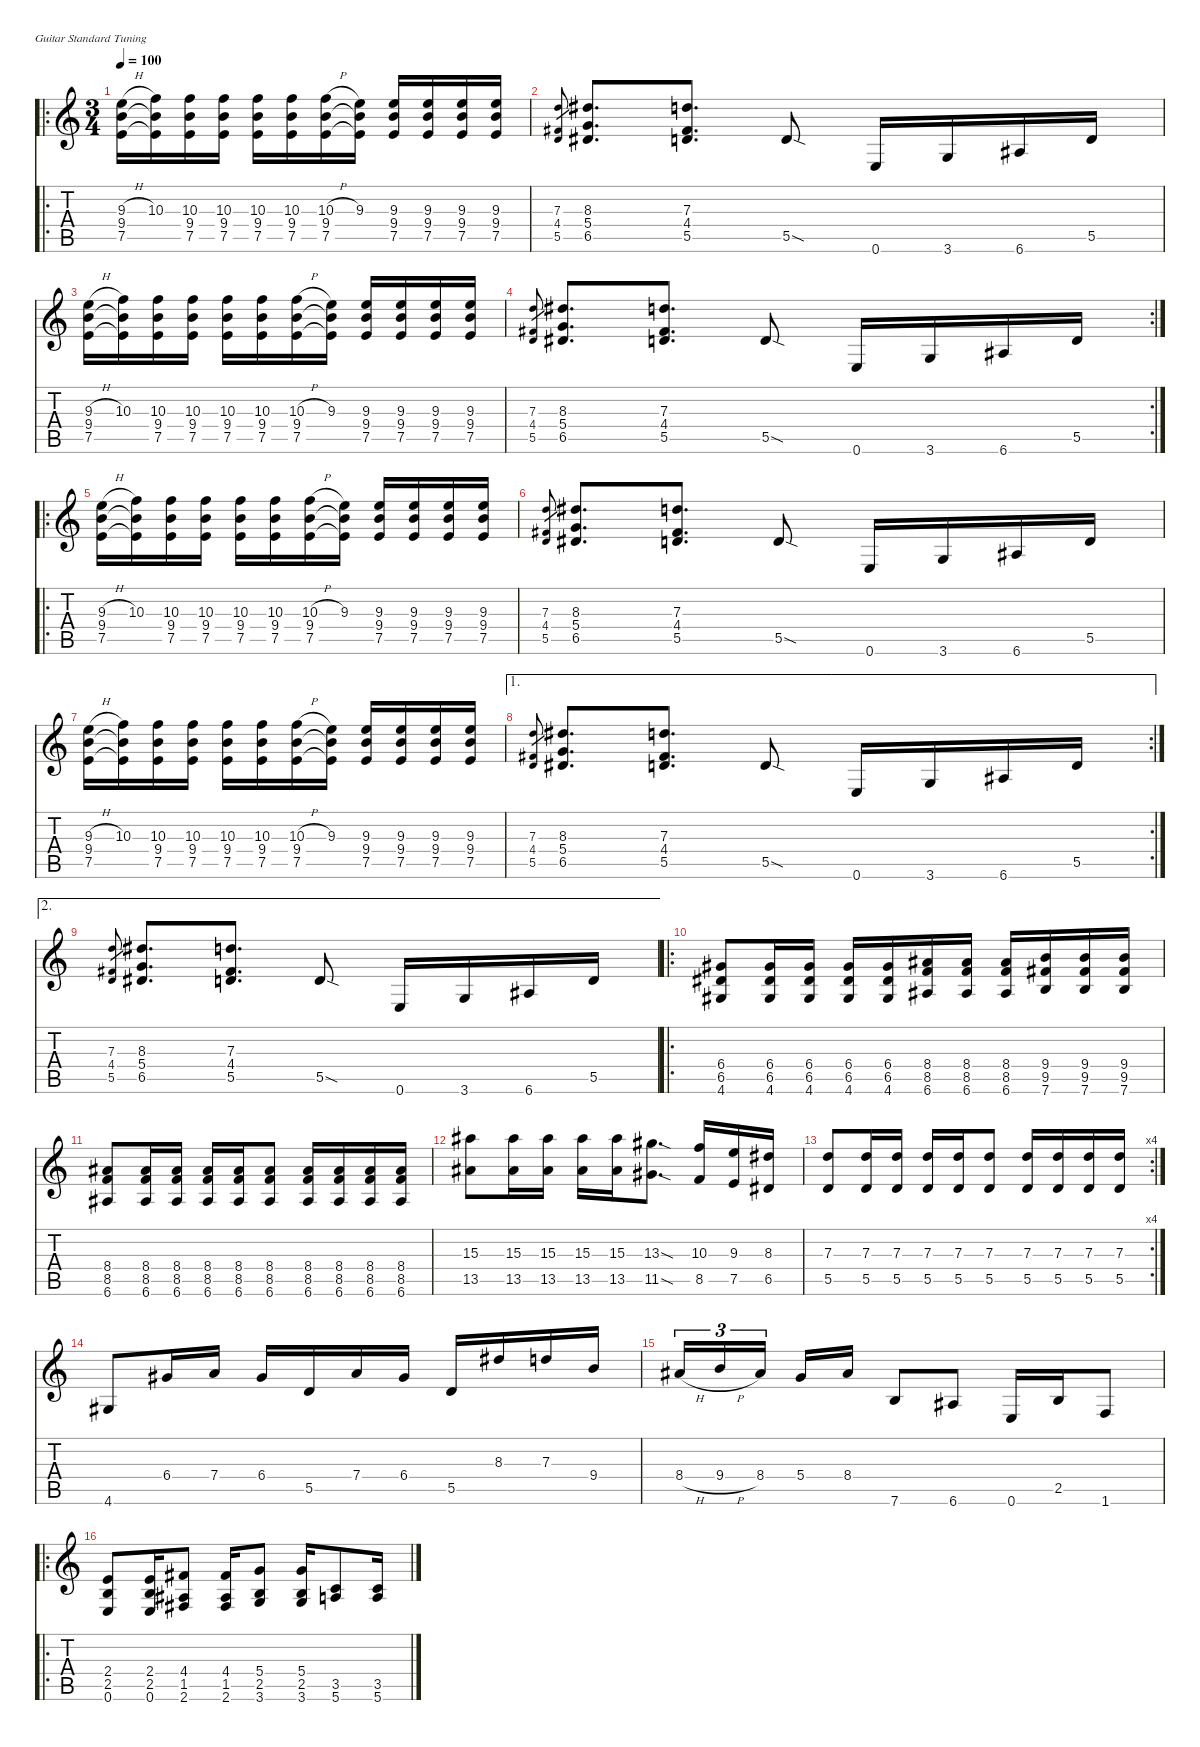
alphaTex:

\defaultSystemsLayout 4
\hideDynamics
\bracketExtendMode nobrackets
\singleTrackTrackNamePolicy hidden
\multiTrackTrackNamePolicy hidden
\firstSystemTrackNameMode fullname
\firstSystemTrackNameOrientation horizontal
\otherSystemsTrackNameOrientation horizontal
\track ("Guitar" "dist.guit.") {instrument distortionguitar}
\staff {score tabs}
\tuning (E4 B3 G3 D3 A2 E2)
\ro
\ts (3 4)
\beaming (8 2 2 2)
\tempo 100
\clef g2
\ks c
(9.3{h} 9.4 7.5).16{dy f instrument distortionguitar beam Down} (10.3 9.4{t} 7.5{t}).16{beam Down} (10.3 9.4 7.5).16{beam Down} (10.3 9.4 7.5).16{beam Down} (10.3 9.4 7.5).16{beam Down} (10.3 9.4 7.5).16{beam Down} (10.3{h} 9.4 7.5).16{beam Down} (9.3 9.4{t} 7.5{t}).16{beam Down} (9.3 9.4 7.5).16{beam Up} (9.3 9.4 7.5).16{beam Up} (9.3 9.4 7.5).16{beam Up} (9.3 9.4 7.5).16{beam Up} |
(7.3 4.4{acc #} 5.5).8{gr dy mf beam Up} (8.3{acc #} 5.4 6.5{acc #}).8{d dy f beam Up} (7.3 4.4{acc #} 5.5).8{d beam Up} 5.5{sod}.8{beam Up} 0.6.16{beam Up} 3.6.16{beam Up} 6.6{acc #}.16{beam Up} 5.5.16{beam Up} |
(9.3{h} 9.4 7.5).16{beam Down} (10.3 9.4{t} 7.5{t}).16{beam Down} (10.3 9.4 7.5).16{beam Down} (10.3 9.4 7.5).16{beam Down} (10.3 9.4 7.5).16{beam Down} (10.3 9.4 7.5).16{beam Down} (10.3{h} 9.4 7.5).16{beam Down} (9.3 9.4{t} 7.5{t}).16{beam Down} (9.3 9.4 7.5).16{beam Up} (9.3 9.4 7.5).16{beam Up} (9.3 9.4 7.5).16{beam Up} (9.3 9.4 7.5).16{beam Up} |
\rc 2
(7.3 4.4{acc #} 5.5).8{gr dy mf beam Up} (8.3{acc #} 5.4 6.5{acc #}).8{d dy f beam Up} (7.3 4.4{acc #} 5.5).8{d beam Up} 5.5{sod}.8{beam Up} 0.6.16{beam Up} 3.6.16{beam Up} 6.6{acc #}.16{beam Up} 5.5.16{beam Up} |
\ro
(9.3{h} 9.4 7.5).16{beam Down} (10.3 9.4{t} 7.5{t}).16{beam Down} (10.3 9.4 7.5).16{beam Down} (10.3 9.4 7.5).16{beam Down} (10.3 9.4 7.5).16{beam Down} (10.3 9.4 7.5).16{beam Down} (10.3{h} 9.4 7.5).16{beam Down} (9.3 9.4{t} 7.5{t}).16{beam Down} (9.3 9.4 7.5).16{beam Up} (9.3 9.4 7.5).16{beam Up} (9.3 9.4 7.5).16{beam Up} (9.3 9.4 7.5).16{beam Up} |
(7.3 4.4{acc #} 5.5).8{gr dy mf beam Up} (8.3{acc #} 5.4 6.5{acc #}).8{d dy f beam Up} (7.3 4.4{acc #} 5.5).8{d beam Up} 5.5{sod}.8{beam Up} 0.6.16{beam Up} 3.6.16{beam Up} 6.6{acc #}.16{beam Up} 5.5.16{beam Up} |
(9.3{h} 9.4 7.5).16{beam Down} (10.3 9.4{t} 7.5{t}).16{beam Down} (10.3 9.4 7.5).16{beam Down} (10.3 9.4 7.5).16{beam Down} (10.3 9.4 7.5).16{beam Down} (10.3 9.4 7.5).16{beam Down} (10.3{h} 9.4 7.5).16{beam Down} (9.3 9.4{t} 7.5{t}).16{beam Down} (9.3 9.4 7.5).16{beam Up} (9.3 9.4 7.5).16{beam Up} (9.3 9.4 7.5).16{beam Up} (9.3 9.4 7.5).16{beam Up} |
\ae 1
\rc 2
(7.3 4.4{acc #} 5.5).8{gr dy mf beam Up} (8.3{acc #} 5.4 6.5{acc #}).8{d dy f beam Up} (7.3 4.4{acc #} 5.5).8{d beam Up} 5.5{sod}.8{beam Up} 0.6.16{beam Up} 3.6.16{beam Up} 6.6{acc #}.16{beam Up} 5.5.16{beam Up} |
\ae 2
(7.3 4.4{acc #} 5.5).8{gr dy mf beam Up} (8.3{acc #} 5.4 6.5{acc #}).8{d dy f beam Up} (7.3 4.4{acc #} 5.5).8{d beam Up} 5.5{sod}.8{beam Up} 0.6.16{beam Up} 3.6.16{beam Up} 6.6{acc #}.16{beam Up} 5.5.16{beam Up} |
\ro
(6.4{acc #} 6.5{acc #} 4.6{acc #}).8{dy mf beam Up} (6.4{acc #} 6.5{acc #} 4.6{acc #}).16{beam Up} (6.4{acc #} 6.5{acc #} 4.6{acc #}).16{beam Up} (6.4{acc #} 6.5{acc #} 4.6{acc #}).16{beam Up} (6.4{acc #} 6.5{acc #} 4.6{acc #}).16{beam Up} (8.4{acc #} 8.5 6.6{acc #}).16{beam Up} (8.4{acc #} 8.5 6.6{acc #}).16{beam Up} (8.4{acc #} 8.5 6.6{acc #}).16{beam Up} (9.4 9.5{acc #} 7.6).16{beam Up} (9.4 9.5{acc #} 7.6).16{beam Up} (9.4 9.5{acc #} 7.6).16{beam Up} |
(8.4{acc #} 8.5 6.6{acc #}).8{beam Up} (8.4{acc #} 8.5 6.6{acc #}).16{beam Up} (8.4{acc #} 8.5 6.6{acc #}).16{beam Up} (8.4{acc #} 8.5 6.6{acc #}).16{beam Up} (8.4{acc #} 8.5 6.6{acc #}).16{beam Up} (8.4{acc #} 8.5 6.6{acc #}).8{beam Up} (8.4{acc #} 8.5 6.6{acc #}).16{beam Up} (8.4{acc #} 8.5 6.6{acc #}).16{beam Up} (8.4{acc #} 8.5 6.6{acc #}).16{beam Up} (8.4{acc #} 8.5 6.6{acc #}).16{beam Up} |
(15.3{acc #} 13.5{acc #}).8{dy f beam Down} (15.3{acc #} 13.5{acc #}).16{beam Down} (15.3{acc #} 13.5{acc #}).16{beam Down} (15.3{acc #} 13.5{acc #}).16{beam Down} (15.3{acc #} 13.5{acc #}).16{beam Down} (13.3{sod acc #} 11.5{sod acc #}).8{d beam Down} (10.3 8.5).16{beam Up} (9.3 7.5).16{beam Up} (8.3{acc #} 6.5{acc #}).16{beam Up} |
\rc 4
(7.3 5.5).8{beam Up} (7.3 5.5).16{beam Up} (7.3 5.5).16{beam Up} (7.3 5.5).16{beam Up} (7.3 5.5).16{beam Up} (7.3 5.5).8{beam Up} (7.3 5.5).16{beam Up} (7.3 5.5).16{beam Up} (7.3 5.5).16{beam Up} (7.3 5.5).16{beam Up} |
4.6{acc #}.8{beam Up} 6.4{acc #}.16{beam Up} 7.4.16{beam Up} 6.4{acc #}.16{beam Up} 5.5.16{beam Up} 7.4.16{beam Up} 6.4{acc #}.16{beam Up} 5.5.16{beam Up} 8.3{acc #}.16{beam Up} 7.3.16{beam Up} 9.4.16{beam Up} |
8.4{h acc #}.16{tu (3 2) beam Up} 9.4{h}.16{tu (3 2) beam Up} 8.4{acc #}.16{tu (3 2) beam Up} 5.4.16{beam Up} 8.4{acc #}.16{beam Up} 7.6.8{beam Up} 6.6{acc #}.8{beam Up} 0.6.16{beam Up} 2.5.16{beam Up} 1.6.8{beam Up} |
\ro
(2.4 2.5 0.6).8{beam Up} (2.4 2.5 0.6).16{beam Up} (4.4{acc #} 1.5{acc #} 2.6{acc #}).8{beam Up} (4.4{acc #} 1.5{acc #} 2.6{acc #}).16{beam Up} (5.4 2.5 3.6).8{beam Up} (5.4 2.5 3.6).16{beam Up} (3.5 5.6).8{beam Up} (3.5 5.6).16{beam Up}
